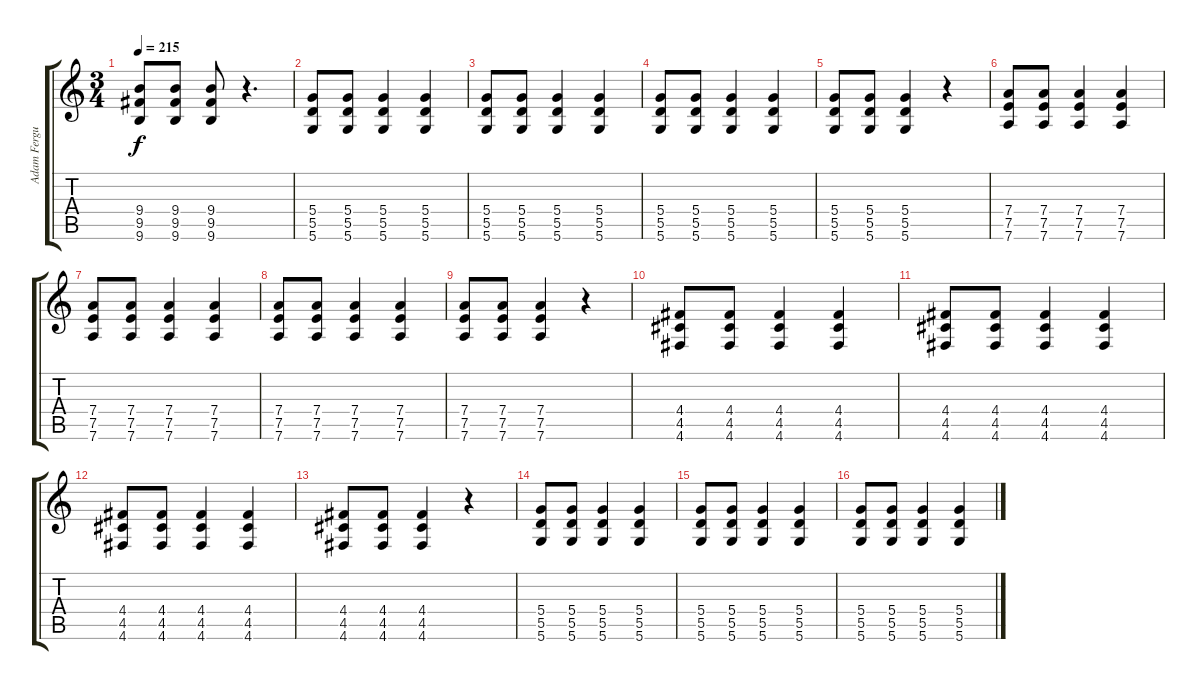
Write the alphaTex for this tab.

\track ("Adam Ferguson - Guitar" "Adam Fergu") {instrument distortionguitar}
\staff {score tabs}
\tuning (E4 B3 G3 D3 A2 D2) {hide}
\ts (3 4)
\tempo 215
\clef g2
\ks c
(9.4 9.5 9.6).8{dy f} (9.4 9.5 9.6).8 (9.4 9.5 9.6).8 r.4{d} |
(5.4 5.5 5.6).8 (5.4 5.5 5.6).8 (5.4 5.5 5.6).4 (5.4 5.5 5.6).4 |
(5.4 5.5 5.6).8 (5.4 5.5 5.6).8 (5.4 5.5 5.6).4 (5.4 5.5 5.6).4 |
(5.4 5.5 5.6).8 (5.4 5.5 5.6).8 (5.4 5.5 5.6).4 (5.4 5.5 5.6).4 |
(5.4 5.5 5.6).8 (5.4 5.5 5.6).8 (5.4 5.5 5.6).4 r.4 |
(7.4 7.5 7.6).8 (7.4 7.5 7.6).8 (7.4 7.5 7.6).4 (7.4 7.5 7.6).4 |
(7.4 7.5 7.6).8 (7.4 7.5 7.6).8 (7.4 7.5 7.6).4 (7.4 7.5 7.6).4 |
(7.4 7.5 7.6).8 (7.4 7.5 7.6).8 (7.4 7.5 7.6).4 (7.4 7.5 7.6).4 |
(7.4 7.5 7.6).8 (7.4 7.5 7.6).8 (7.4 7.5 7.6).4 r.4 |
(4.4 4.5 4.6).8 (4.4 4.5 4.6).8 (4.4 4.5 4.6).4 (4.4 4.5 4.6).4 |
(4.4 4.5 4.6).8 (4.4 4.5 4.6).8 (4.4 4.5 4.6).4 (4.4 4.5 4.6).4 |
(4.4 4.5 4.6).8 (4.4 4.5 4.6).8 (4.4 4.5 4.6).4 (4.4 4.5 4.6).4 |
(4.4 4.5 4.6).8 (4.4 4.5 4.6).8 (4.4 4.5 4.6).4 r.4 |
(5.4 5.5 5.6).8 (5.4 5.5 5.6).8 (5.4 5.5 5.6).4 (5.4 5.5 5.6).4 |
(5.4 5.5 5.6).8 (5.4 5.5 5.6).8 (5.4 5.5 5.6).4 (5.4 5.5 5.6).4 |
(5.4 5.5 5.6).8 (5.4 5.5 5.6).8 (5.4 5.5 5.6).4 (5.4 5.5 5.6).4
